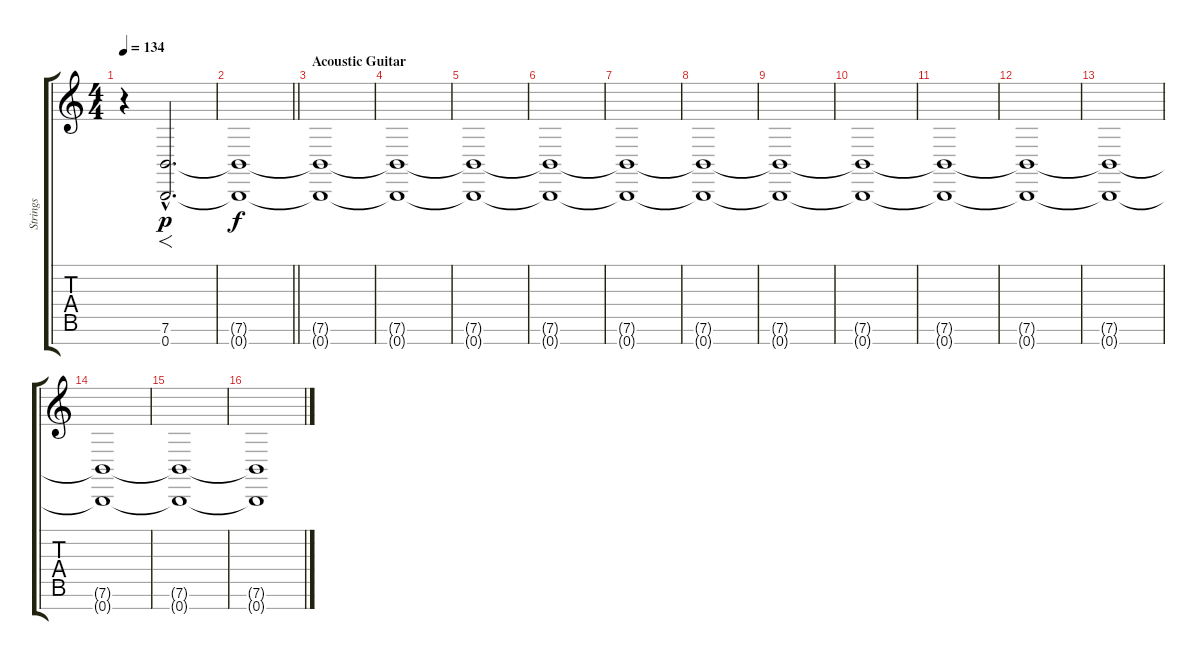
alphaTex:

\track ("Strings" "Strings") {instrument stringensemble1}
\staff {score tabs}
\tuning (E4 B3 G3 D3 A2 E2 B1) {hide}
\ts (4 4)
\tempo 134
\clef g2
\ks c
r.4{dy p instrument stringensemble1} (7.6{hac} 0.7{hac}).2{f d} |
\barLineRight lightlight
(7.6{t} 0.7{t}).1{dy f} |
\section ("" "Acoustic Guitar")
(7.6{t} 0.7{t}).1 |
(7.6{t} 0.7{t}).1 |
(7.6{t} 0.7{t}).1 |
(7.6{t} 0.7{t}).1 |
(7.6{t} 0.7{t}).1 |
(7.6{t} 0.7{t}).1 |
(7.6{t} 0.7{t}).1 |
(7.6{t} 0.7{t}).1 |
(7.6{t} 0.7{t}).1 |
(7.6{t} 0.7{t}).1 |
(7.6{t} 0.7{t}).1 |
(7.6{t} 0.7{t}).1 |
(7.6{t} 0.7{t}).1 |
(7.6{t} 0.7{t}).1
